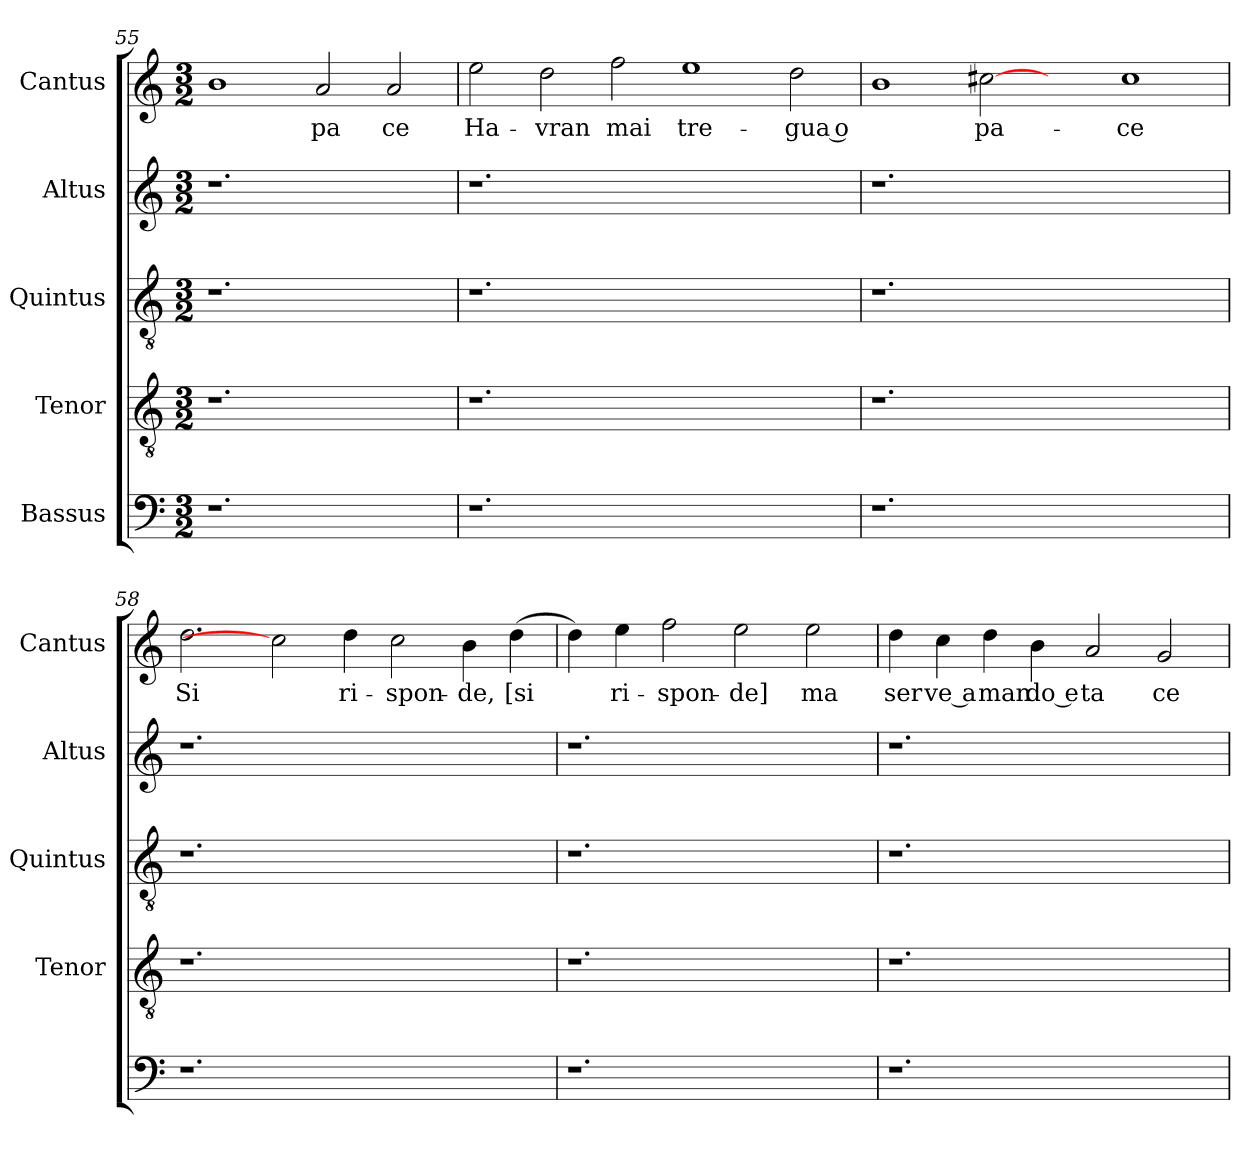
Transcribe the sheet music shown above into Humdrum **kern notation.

**kern	**kern	**kern	**kern	**kern	**text
*part5	*part4	*part3	*part2	*part1	*part1
*staff5	*staff4	*staff3	*staff2	*staff1	*staff1
*I"Bassus	*I"Tenor	*I"Quintus	*I"Altus	*I"Cantus	*
*	*I'Tenor	*I'Quintus	*I'Altus	*I'Cantus	*
*clefF4	*clefGv2	*clefGv2	*clefG2	*clefG2	*
*k[]	*k[]	*k[]	*k[]	*k[]	*
*C:	*C:	*C:	*C:	*C:	*
*M3/2	*M3/2	*M3/2	*M3/2	*M3/2	*
=55	=55	=55	=55	=55	=55
1.r	1.r	1.r	1.r	1b	.
!	!	!	!	!	!LO:LY:b
.	.	.	.	2a/	pa
!	!	!	!	!	!LO:LY:b
2ryy	2ryy	2ryy	2ryy	2a/	ce
!!LO:LB:g=z
=56	=56	=56	=56	=56	=56
!	!	!	!	!	!LO:LY:b
1.r	1.r	1.r	1.r	2ee\	Ha-
!	!	!	!	!	!LO:LY:b
.	.	.	.	2dd\	-vran
!	!	!	!	!	!LO:LY:b
.	.	.	.	2ff\	mai
!	!	!	!	!	!LO:LY:b
1.ryy	1.ryy	1.ryy	1.ryy	1ee	tre-
!	!	!	!	!	!LO:LY:b
.	.	.	.	2dd\	-gua o
=57	=57	=57	=57	=57	=57
1.r	1.r	1.r	1.r	1b	.
!	!	!	!	!	!LO:LY:b
.	.	.	.	[2cc#X	pa-
1.ryy	1.ryy	1.ryy	1.ryy	2ryy	.
!	!	!	!	!	!LO:LY:b
.	.	.	.	1cc#	-ce
=58	=58	=58	=58	=58	=58
!	!	!	!	!	!LO:LY:b
1.r	1.r	1.r	1.r	2.dd\	Si
.	.	.	.	2cc#]	.
!	!	!	!	!	!LO:LY:b
.	.	.	.	4dd\	ri-
!	!	!	!	!	!LO:LY:b
1ryy	1ryy	1ryy	1ryy	2cc\	-spon-
!	!	!	!	!	!LO:LY:b
.	.	.	.	4b\	-de,
!	!	!	!	!	!LO:LY:b
.	.	.	.	(>4dd\	[si
=59	=59	=59	=59	=59	=59
1.r	1.r	1.r	1.r	4dd\)	.
!	!	!	!	!	!LO:LY:b
.	.	.	.	4ee\	ri-
!	!	!	!	!	!LO:LY:b
.	.	.	.	2ff\	-spon-
!	!	!	!	!	!LO:LY:b
.	.	.	.	2ee\	-de]
!	!	!	!	!	!LO:LY:b
2ryy	2ryy	2ryy	2ryy	2ee\	ma
!!LO:LB:g=z
=60	=60	=60	=60	=60	=60
!	!	!	!	!	!LO:LY:b
1.r	1.r	1.r	1.r	4dd\	ser
!	!	!	!	!	!LO:LY:b:rj
.	.	.	.	4cc\	ve a
!	!	!	!	!	!LO:LY:b
.	.	.	.	4dd\	man
!	!	!	!	!	!LO:LY:b:rj
.	.	.	.	4b\	do e
!	!	!	!	!	!LO:LY:b
.	.	.	.	2a/	ta
!	!	!	!	!	!LO:LY:b
2ryy	2ryy	2ryy	2ryy	2g/	ce
=	=	=	=	=	=
*-	*-	*-	*-	*-	*-
